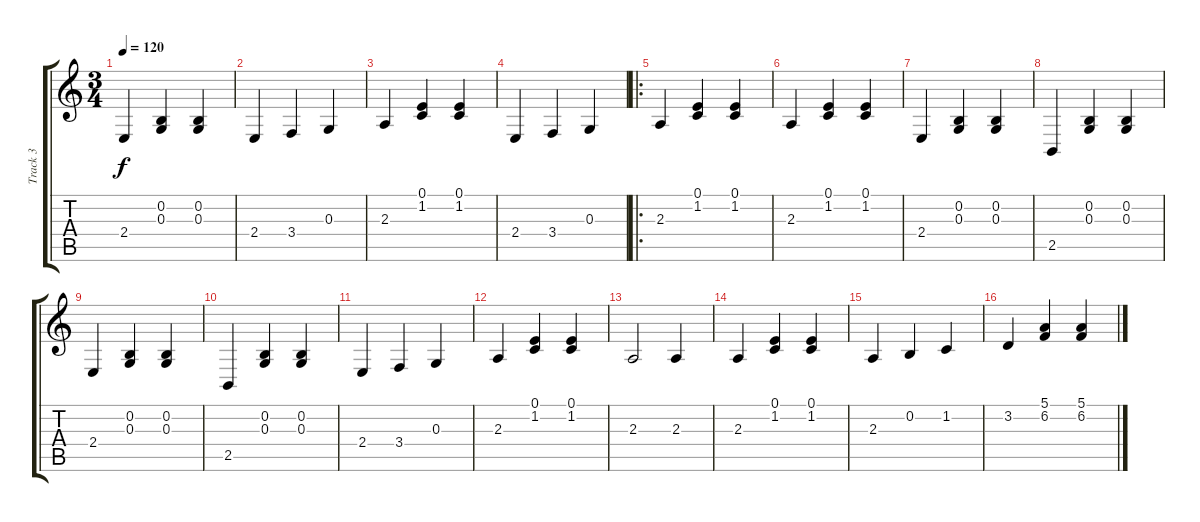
\track ("Track 3" "Track 3") {instrument brightacousticpiano}
\staff {score tabs}
\tuning (E4 B3 G3 D3 A2 E2) {hide}
\ts (3 4)
\tempo 120
\clef g2
\ks c
2.4.4{dy f instrument brightacousticpiano} (0.2 0.3).4 (0.2 0.3).4 |
2.4.4 3.4.4 0.3.4 |
2.3.4 (0.1 1.2).4 (0.1 1.2).4 |
2.4.4 3.4.4 0.3.4 |
\ro
2.3.4 (0.1 1.2).4 (0.1 1.2).4 |
2.3.4 (0.1 1.2).4 (0.1 1.2).4 |
2.4.4 (0.2 0.3).4 (0.2 0.3).4 |
2.5.4 (0.2 0.3).4 (0.2 0.3).4 |
2.4.4 (0.2 0.3).4 (0.2 0.3).4 |
2.5.4 (0.2 0.3).4 (0.2 0.3).4 |
2.4.4 3.4.4 0.3.4 |
2.3.4 (0.1 1.2).4 (0.1 1.2).4 |
2.3.2 2.3.4 |
2.3.4 (0.1 1.2).4 (0.1 1.2).4 |
2.3.4 0.2.4 1.2.4 |
3.2.4 (5.1 6.2).4 (5.1 6.2).4
